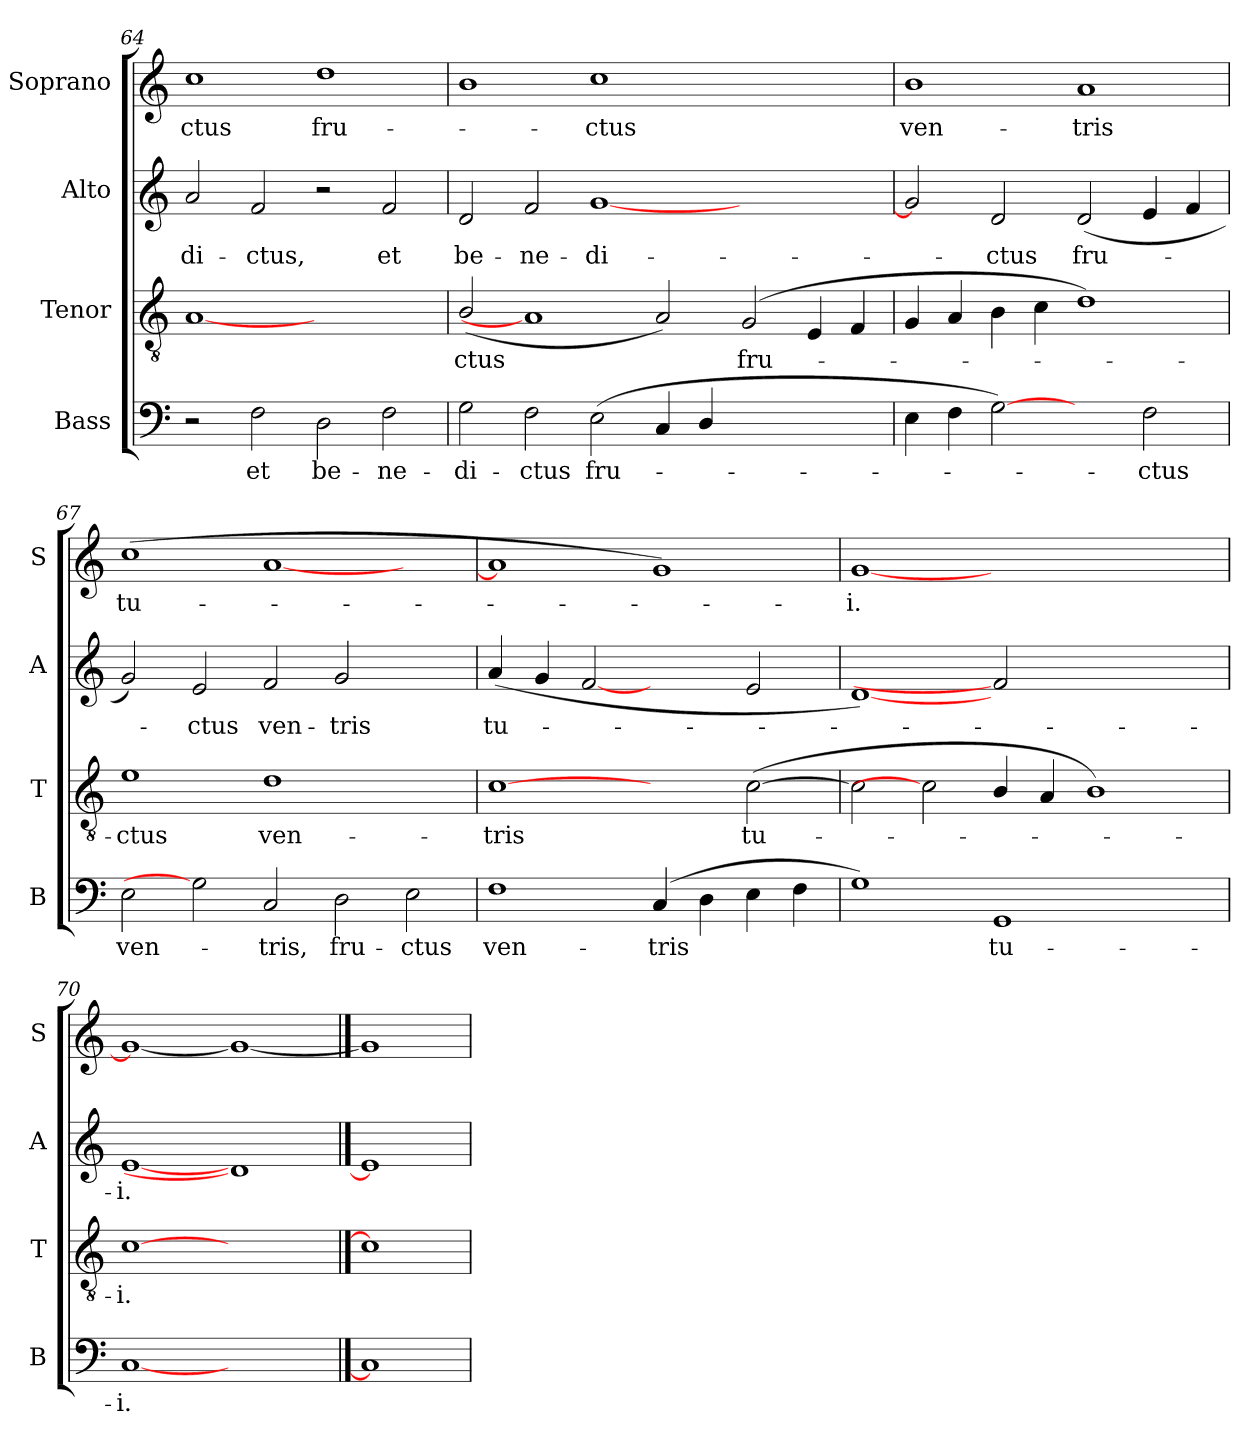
**kern	**text	**kern	**text	**kern	**text	**kern	**text
*part4	*part4	*part3	*part3	*part2	*part2	*part1	*part1
*staff4	*staff4	*staff3	*staff3	*staff2	*staff2	*staff1	*staff1
*I"Bass	*	*I"Tenor	*	*I"Alto	*	*I"Soprano	*
*I'B	*	*I'T	*	*I'A	*	*I'S	*
*clefF4	*	*clefGv2	*	*clefG2	*	*clefG2	*
*k[]	*	*k[]	*	*k[]	*	*k[]	*
=64	=64	=64	=64	=64	=64	=64	=64
!	!	!	!	!	!LO:LY:b	!	!LO:LY:b
2r	.	[1A	.	2a/	-di-	1cc	-ctus
!	!LO:LY:b	!	!	!	!LO:LY:b	!	!
2F\	et	.	.	2f/	-ctus,	.	.
!	!LO:LY:b	!	!	!	!	!	!LO:LY:b
2D\	be-	1ryy	.	2r	.	1dd	fru-
!	!LO:LY:b	!	!	!	!LO:LY:b	!	!
2F\	-ne-	.	.	2f/	et	.	.
!!LO:LB:g=z
=65	=65	=65	=65	=65	=65	=65	=65
!	!LO:LY:b	!	!LO:LY:b	!	!LO:LY:b	!	!
2G\	-di-	(<2B/	ctus	2d/	be-	1b	.
!	!LO:LY:b	!	!	!	!LO:LY:b	!	!
2F\	-ctus	1A]	.	2f/	-ne-	.	.
!	!LO:LY:b	!	!	!	!LO:LY:b	!	!LO:LY:b
(>2E\	fru-	.	.	[1g	-di-	1cc	ctus
4C/	.	2A/)	.	.	.	.	.
4D/	.	.	.	.	.	.	.
!	!	!	!LO:LY:b	!	!	!	!
1ryy	.	(>2G/	fru-	1ryy	.	1ryy	.
.	.	4E/	.	.	.	.	.
.	.	4F/	.	.	.	.	.
=66	=66	=66	=66	=66	=66	=66	=66
!	!	!	!	!	!	!	!LO:LY:b
4E\	.	4G/	.	2g/]	.	1b	ven-
4F\	.	4A/	.	.	.	.	.
!	!	!	!	!	!LO:LY:b	!	!
[2G)	.	4B\	.	2d/	ctus	.	.
.	.	4c\	.	.	.	.	.
!	!	!	!	!	!LO:LY:b	!	!LO:LY:b
2ryy	.	1d)	.	(<2d/	fru-	1a	-tris
!	!LO:LY:b	!	!	!	!	!	!
2F\	ctus	.	.	4e/	.	.	.
.	.	.	.	4f/	.	.	.
=67	=67	=67	=67	=67	=67	=67	=67
!	!LO:LY:b	!	!LO:LY:b	!	!	!	!LO:LY:b
2E\	ven-	1e	ctus	2g/)	.	(>1cc	tu-
!	!	!	!	!	!LO:LY:b	!	!
2G]	.	.	.	2e/	ctus	.	.
!	!LO:LY:b	!	!LO:LY:b	!	!LO:LY:b	!	!
2C/	-tris,	1d	ven-	2f/	ven-	[1a	.
!	!LO:LY:b	!	!	!	!LO:LY:b	!	!
2D\	fru-	.	.	2g/	-tris	.	.
!	!LO:LY:b	!	!	!	!	!	!
2E\	-ctus	2ryy	.	2ryy	.	2ryy	.
=68	=68	=68	=68	=68	=68	=68	=68
!	!LO:LY:b	!	!LO:LY:b	!	!LO:LY:b	!	!
1F	ven-	[1c	-tris	(<4a/	tu-	1a]	.
.	.	.	.	4g/	.	.	.
.	.	.	.	[2f	.	.	.
!	!LO:LY:b	!	!	!	!	!	!
(>4C/	-tris	2ryy	.	2ryy	.	1g)	.
4D\	.	.	.	.	.	.	.
!	!	!	!LO:LY:b	!	!	!	!
4E\	.	(>[2c\	tu-	2e/	.	.	.
4F\	.	.	.	.	.	.	.
=69	=69	=69	=69	=69	=69	=69	=69
!	!	!	!	!	!	!	!LO:LY:b
1G)	.	2c\]	.	[1d)	.	[1g	i.
.	.	2c]	.	.	.	.	.
!	!LO:LY:b	!	!	!	!	!	!
1GG	tu-	4B/	.	2f]	.	1.ryy	.
.	.	4A/	.	.	.	.	.
.	.	1B)	.	1ryy	.	.	.
2ryy	.	.	.	.	.	.	.
=70	=70	=70	=70	=70	=70	=70	=70
!	!LO:LY:b	!	!LO:LY:b	!	!LO:LY:b	!	!
[1C	-i.	[1c	i.	[1e	i.	1g_	.
1ryy	.	1ryy	.	1d]	.	1g_	.
==71	==71	==71	==71	==71	==71	==71	==71
1C]	.	1c]	.	1e]	.	1g]	.
=	=	=	=	=	=	=	=
*-	*-	*-	*-	*-	*-	*-	*-
